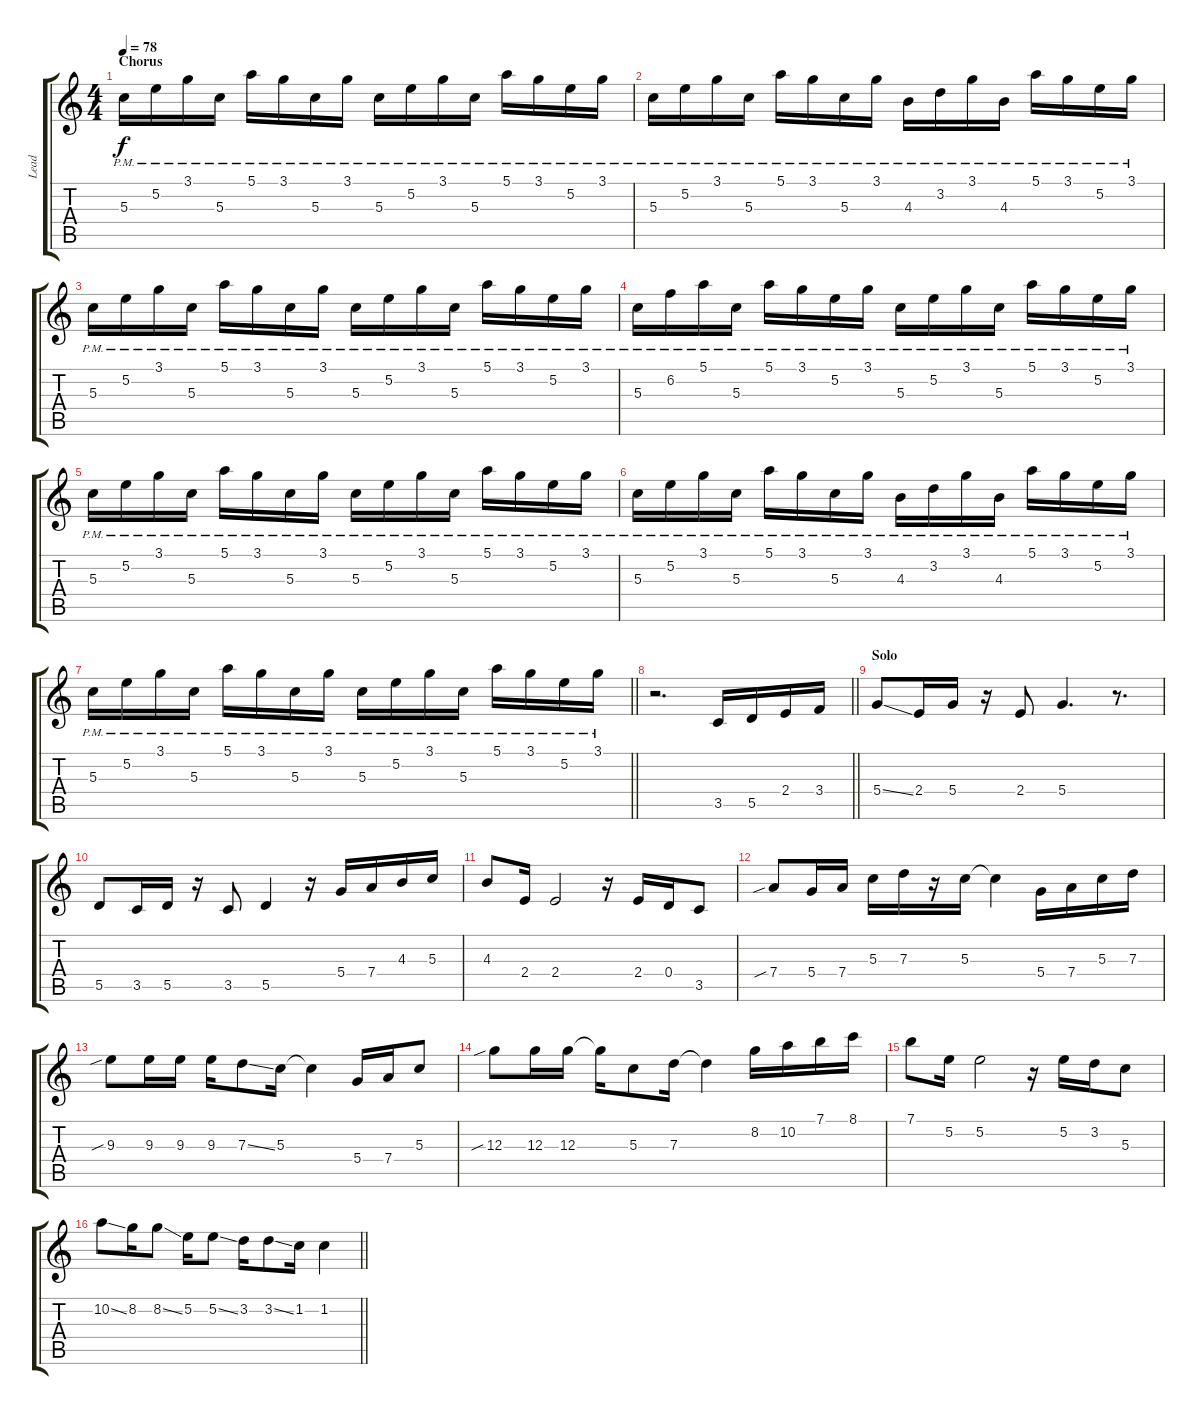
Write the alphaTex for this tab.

\track ("Lead" "Lead") {instrument acousticguitarsteel}
\staff {score tabs}
\tuning (E4 B3 G3 D3 A2 E2) {hide}
\ts (4 4)
\section ("" "Chorus")
\tempo 78
\clef g2
\ks c
5.3{pm}.16{dy f instrument acousticguitarsteel} 5.2{pm}.16 3.1{pm}.16 5.3{pm}.16 5.1{pm}.16 3.1{pm}.16 5.3{pm}.16 3.1{pm}.16 5.3{pm}.16 5.2{pm}.16 3.1{pm}.16 5.3{pm}.16 5.1{pm}.16 3.1{pm}.16 5.2{pm}.16 3.1{pm}.16 |
5.3{pm}.16 5.2{pm}.16 3.1{pm}.16 5.3{pm}.16 5.1{pm}.16 3.1{pm}.16 5.3{pm}.16 3.1{pm}.16 4.3{pm}.16 3.2{pm}.16 3.1{pm}.16 4.3{pm}.16 5.1{pm}.16 3.1{pm}.16 5.2{pm}.16 3.1{pm}.16 |
5.3{pm}.16 5.2{pm}.16 3.1{pm}.16 5.3{pm}.16 5.1{pm}.16 3.1{pm}.16 5.3{pm}.16 3.1{pm}.16 5.3{pm}.16 5.2{pm}.16 3.1{pm}.16 5.3{pm}.16 5.1{pm}.16 3.1{pm}.16 5.2{pm}.16 3.1{pm}.16 |
5.3{pm}.16 6.2{pm}.16 5.1{pm}.16 5.3{pm}.16 5.1{pm}.16 3.1{pm}.16 5.2{pm}.16 3.1{pm}.16 5.3{pm}.16 5.2{pm}.16 3.1{pm}.16 5.3{pm}.16 5.1{pm}.16 3.1{pm}.16 5.2{pm}.16 3.1{pm}.16 |
5.3{pm}.16 5.2{pm}.16 3.1{pm}.16 5.3{pm}.16 5.1{pm}.16 3.1{pm}.16 5.3{pm}.16 3.1{pm}.16 5.3{pm}.16 5.2{pm}.16 3.1{pm}.16 5.3{pm}.16 5.1{pm}.16 3.1{pm}.16 5.2{pm}.16 3.1{pm}.16 |
5.3{pm}.16 5.2{pm}.16 3.1{pm}.16 5.3{pm}.16 5.1{pm}.16 3.1{pm}.16 5.3{pm}.16 3.1{pm}.16 4.3{pm}.16 3.2{pm}.16 3.1{pm}.16 4.3{pm}.16 5.1{pm}.16 3.1{pm}.16 5.2{pm}.16 3.1{pm}.16 |
\barLineRight lightlight
5.3{pm}.16 5.2{pm}.16 3.1{pm}.16 5.3{pm}.16 5.1{pm}.16 3.1{pm}.16 5.3{pm}.16 3.1{pm}.16 5.3{pm}.16 5.2{pm}.16 3.1{pm}.16 5.3{pm}.16 5.1{pm}.16 3.1{pm}.16 5.2{pm}.16 3.1{pm}.16 |
\section ("" "")
\barLineRight lightlight
r.2{d instrument overdrivenguitar} 3.5.16 5.5.16 2.4.16 3.4.16 |
\section ("" "Solo")
5.4{ss}.8 2.4.16 5.4.16 r.16 2.4.8 5.4.4{d} r.8{d} |
5.5.8 3.5.16 5.5.16 r.16 3.5.8 5.5.4 r.16 5.4.16 7.4.16 4.3.16 5.3.16 |
4.3.8 2.4.16 2.4.2 r.16 2.4.16{txt ""} 0.4.16 3.5.8 |
7.4{sib}.8 5.4.16 7.4.16 5.3.16 7.3.16 r.16 5.3.16 5.3{t}.4 5.4.16 7.4.16 5.3.16 7.3.16 |
9.3{sib}.8 9.3.16 9.3.16 9.3.16 7.3{ss}.8 5.3.16 5.3{t}.4 5.4.16 7.4.16 5.3.8 |
12.3{sib}.8 12.3.16 12.3.16 12.3{t}.16 5.3.8 7.3.16 7.3{t}.4 8.2.16 10.2.16 7.1.16 8.1.16 |
7.1.8 5.2.16 5.2.2 r.16 5.2.16 3.2.16 5.3.8 |
\barLineRight lightlight
10.2{ss}.8 8.2.16 8.2{ss}.8 5.2.16 5.2{ss}.8 3.2.16 3.2{ss}.8 1.2.16 1.2.4
